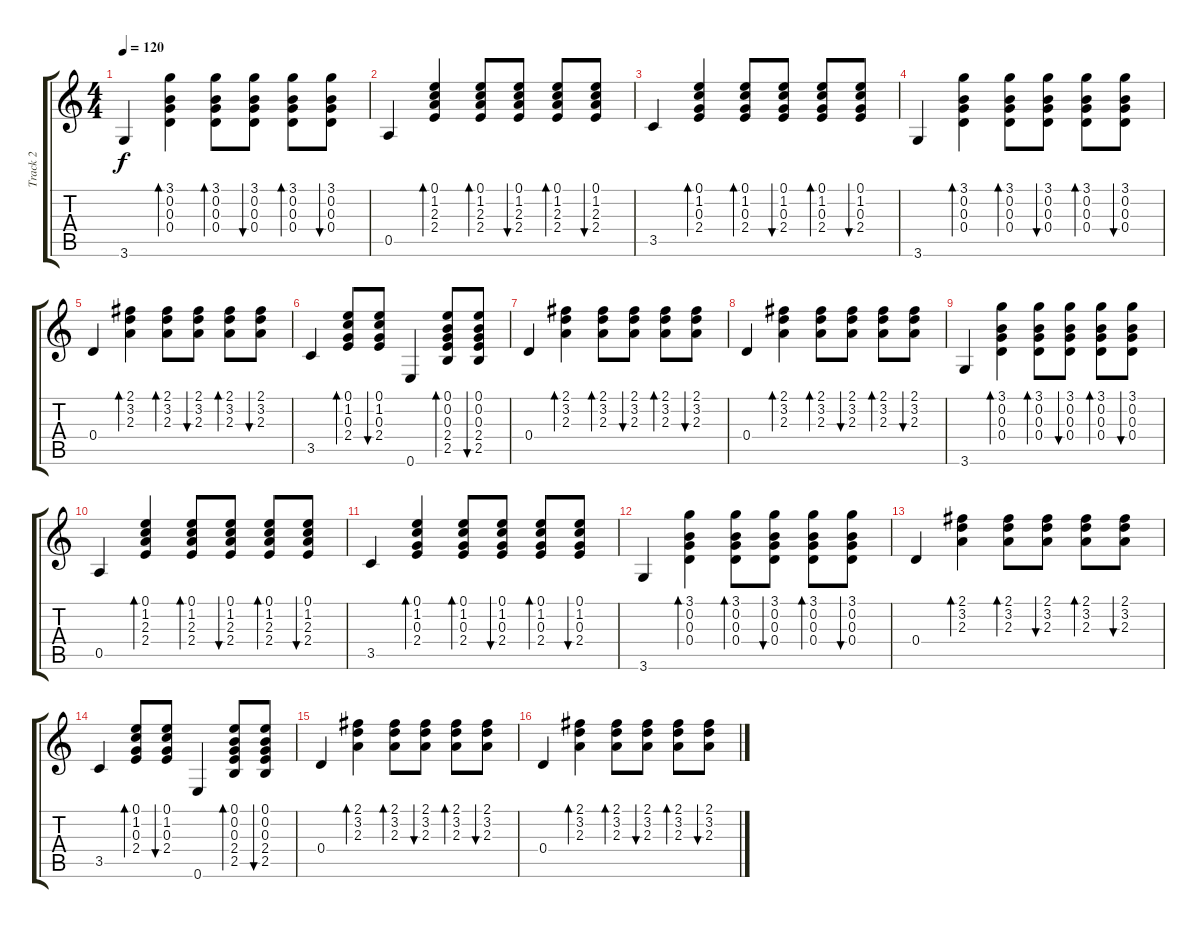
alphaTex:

\track ("Track 2" "Track 2") {instrument acousticguitarsteel}
\staff {score tabs}
\tuning (E4 B3 G3 D3 A2 E2) {hide}
\ts (4 4)
\tempo 120
\clef g2
\ks c
3.6.4{dy f} (3.1 0.2 0.3 0.4).4{bd 60} (3.1 0.2 0.3 0.4).8{bd 60} (3.1 0.2 0.3 0.4).8{bu 60} (3.1 0.2 0.3 0.4).8{bd 60} (3.1 0.2 0.3 0.4).8{bu 60} |
0.5.4 (0.1 1.2 2.3 2.4).4{bd 60} (0.1 1.2 2.3 2.4).8{bd 60} (0.1 1.2 2.3 2.4).8{bu 60} (0.1 1.2 2.3 2.4).8{bd 60} (0.1 1.2 2.3 2.4).8{bu 60} |
3.5.4 (0.1 1.2 0.3 2.4).4{bd 60} (0.1 1.2 0.3 2.4).8{bd 60} (0.1 1.2 0.3 2.4).8{bu 60} (0.1 1.2 0.3 2.4).8{bd 60} (0.1 1.2 0.3 2.4).8{bu 60} |
3.6.4 (3.1 0.2 0.3 0.4).4{bd 60} (3.1 0.2 0.3 0.4).8{bd 60} (3.1 0.2 0.3 0.4).8{bu 60} (3.1 0.2 0.3 0.4).8{bd 60} (3.1 0.2 0.3 0.4).8{bu 60} |
0.4.4 (2.1 3.2 2.3).4{bd 60} (2.1 3.2 2.3).8{bd 60} (2.1 3.2 2.3).8{bu 60} (2.1 3.2 2.3).8{bd 60} (2.1 3.2 2.3).8{bu 60} |
3.5.4 (0.1 1.2 0.3 2.4).8{bd 60} (0.1 1.2 0.3 2.4).8{bu 60} 0.6.4 (0.1 0.2 0.3 2.4 2.5).8{bd 60} (0.1 0.2 0.3 2.4 2.5).8{bu 60} |
0.4.4 (2.1 3.2 2.3).4{bd 60} (2.1 3.2 2.3).8{bd 60} (2.1 3.2 2.3).8{bu 60} (2.1 3.2 2.3).8{bd 60} (2.1 3.2 2.3).8{bu 60} |
0.4.4 (2.1 3.2 2.3).4{bd 60} (2.1 3.2 2.3).8{bd 60} (2.1 3.2 2.3).8{bu 60} (2.1 3.2 2.3).8{bd 60} (2.1 3.2 2.3).8{bu 60} |
3.6.4 (3.1 0.2 0.3 0.4).4{bd 60} (3.1 0.2 0.3 0.4).8{bd 60} (3.1 0.2 0.3 0.4).8{bu 60} (3.1 0.2 0.3 0.4).8{bd 60} (3.1 0.2 0.3 0.4).8{bu 60} |
0.5.4 (0.1 1.2 2.3 2.4).4{bd 60} (0.1 1.2 2.3 2.4).8{bd 60} (0.1 1.2 2.3 2.4).8{bu 60} (0.1 1.2 2.3 2.4).8{bd 60} (0.1 1.2 2.3 2.4).8{bu 60} |
3.5.4 (0.1 1.2 0.3 2.4).4{bd 60} (0.1 1.2 0.3 2.4).8{bd 60} (0.1 1.2 0.3 2.4).8{bu 60} (0.1 1.2 0.3 2.4).8{bd 60} (0.1 1.2 0.3 2.4).8{bu 60} |
3.6.4 (3.1 0.2 0.3 0.4).4{bd 60} (3.1 0.2 0.3 0.4).8{bd 60} (3.1 0.2 0.3 0.4).8{bu 60} (3.1 0.2 0.3 0.4).8{bd 60} (3.1 0.2 0.3 0.4).8{bu 60} |
0.4.4 (2.1 3.2 2.3).4{bd 60} (2.1 3.2 2.3).8{bd 60} (2.1 3.2 2.3).8{bu 60} (2.1 3.2 2.3).8{bd 60} (2.1 3.2 2.3).8{bu 60} |
3.5.4 (0.1 1.2 0.3 2.4).8{bd 60} (0.1 1.2 0.3 2.4).8{bu 60} 0.6.4 (0.1 0.2 0.3 2.4 2.5).8{bd 60} (0.1 0.2 0.3 2.4 2.5).8{bu 60} |
0.4.4 (2.1 3.2 2.3).4{bd 60} (2.1 3.2 2.3).8{bd 60} (2.1 3.2 2.3).8{bu 60} (2.1 3.2 2.3).8{bd 60} (2.1 3.2 2.3).8{bu 60} |
0.4.4 (2.1 3.2 2.3).4{bd 60} (2.1 3.2 2.3).8{bd 60} (2.1 3.2 2.3).8{bu 60} (2.1 3.2 2.3).8{bd 60} (2.1 3.2 2.3).8{bu 60}
